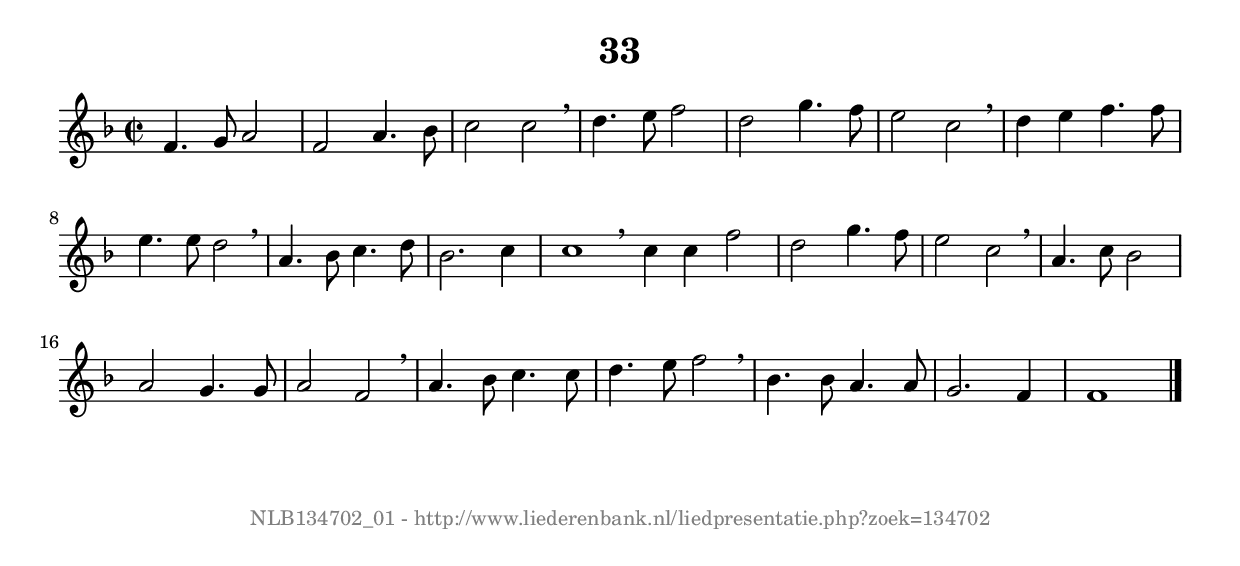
%
% produced by wce2krn 1.64 (7 June 2014)
%
\version"2.16"
#(append! paper-alist '(("long" . (cons (* 210 mm) (* 2000 mm)))))
#(set-default-paper-size "long")
sb = {\breathe}
mBreak = {\breathe }
bBreak = {\breathe }
x = {\once\override NoteHead #'style = #'cross }
gl=\glissando
itime={\override Staff.TimeSignature #'stencil = ##f }
ficta = {\once\set suggestAccidentals = ##t}
fine = {\once\override Score.RehearsalMark #'self-alignment-X = #1 \mark \markup {\italic{Fine}}}
dc = {\once\override Score.RehearsalMark #'self-alignment-X = #1 \mark \markup {\italic{D.C.}}}
dcf = {\once\override Score.RehearsalMark #'self-alignment-X = #1 \mark \markup {\italic{D.C. al Fine}}}
dcc = {\once\override Score.RehearsalMark #'self-alignment-X = #1 \mark \markup {\italic{D.C. al Coda}}}
ds = {\once\override Score.RehearsalMark #'self-alignment-X = #1 \mark \markup {\italic{D.S.}}}
dsf = {\once\override Score.RehearsalMark #'self-alignment-X = #1 \mark \markup {\italic{D.S. al Fine}}}
dsc = {\once\override Score.RehearsalMark #'self-alignment-X = #1 \mark \markup {\italic{D.S. al Coda}}}
pv = {\set Score.repeatCommands = #'((volta "1"))}
sv = {\set Score.repeatCommands = #'((volta "2"))}
tv = {\set Score.repeatCommands = #'((volta "3"))}
qv = {\set Score.repeatCommands = #'((volta "4"))}
xv = {\set Score.repeatCommands = #'((volta #f))}
\header{ tagline = ""
title = "33"
}
\score {{
\key f \major
\relative g'
{
\set melismaBusyProperties = #'()
\time 2/2
\tempo 4=120
\override Score.MetronomeMark #'transparent = ##t
\override Score.RehearsalMark #'break-visibility = #(vector #t #t #f)
f4. g8 a2 f a4. bes8 c2 c \sb d4. e8 f2 d2 g4. f8 e2 c \sb d4 e f4. f8 e4. e8 d2 \sb a4. bes8 c4. d8 bes2. c4 c1 \bar":|:" \bBreak
c4 c f2 d g4. f8 e2 c \sb a4. c8 bes2 a g4. g8 a2 f \sb a4. bes8 c4. c8 d4. e8 f2 \sb bes,4. bes8 a4. a8 g2. f4 f1 \bar "|."
 }}
 \midi { }
 \layout {
            indent = 0.0\cm
}
}
\markup { \vspace #0 } \markup { \with-color #grey \fill-line { \center-column { \smaller "NLB134702_01 - http://www.liederenbank.nl/liedpresentatie.php?zoek=134702" } } }
